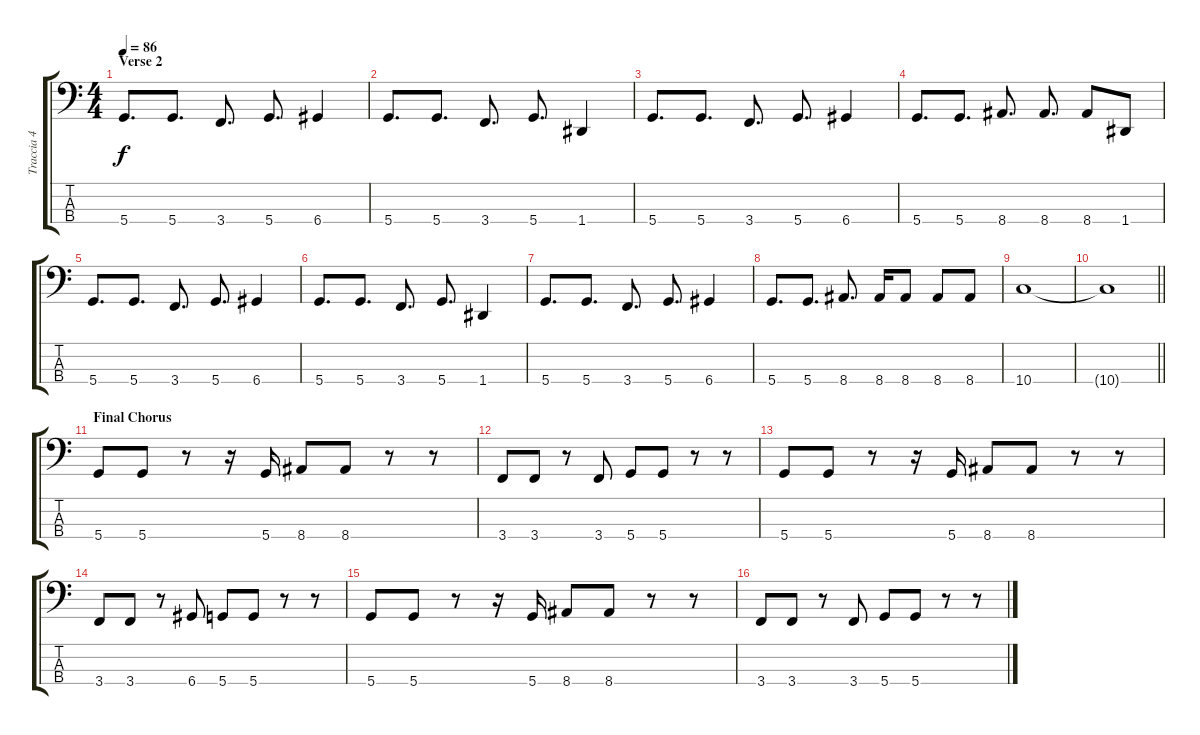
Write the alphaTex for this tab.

\track ("Traccia 4" "Traccia 4") {instrument electricbassfinger}
\staff {score tabs}
\tuning (G2 D2 A1 D1) {hide}
\ts (4 4)
\section ("" "Verse 2")
\tempo 86
\clef f4
\ks c
5.4.8{d dy f} 5.4.8{d} 3.4.8{d} 5.4.8{d} 6.4.4 |
5.4.8{d} 5.4.8{d} 3.4.8{d} 5.4.8{d} 1.4.4 |
5.4.8{d} 5.4.8{d} 3.4.8{d} 5.4.8{d} 6.4.4 |
5.4.8{d} 5.4.8{d} 8.4.8{d} 8.4.8{d} 8.4.8 1.4.8 |
5.4.8{d} 5.4.8{d} 3.4.8{d} 5.4.8{d} 6.4.4 |
5.4.8{d} 5.4.8{d} 3.4.8{d} 5.4.8{d} 1.4.4 |
5.4.8{d} 5.4.8{d} 3.4.8{d} 5.4.8{d} 6.4.4 |
5.4.8{d} 5.4.8{d} 8.4.8{d} 8.4.16 8.4.8 8.4.8 8.4.8 |
10.4.1 |
\barLineRight lightlight
10.4{t}.1 |
\section ("" "Final Chorus")
5.4.8 5.4.8 r.8 r.16 5.4.16 8.4.8 8.4.8 r.8 r.8 |
3.4.8 3.4.8 r.8 3.4.8 5.4.8 5.4.8 r.8 r.8 |
5.4.8 5.4.8 r.8 r.16 5.4.16 8.4.8 8.4.8 r.8 r.8 |
3.4.8 3.4.8 r.8 6.4.8 5.4.8 5.4.8 r.8 r.8 |
5.4.8 5.4.8 r.8 r.16 5.4.16 8.4.8 8.4.8 r.8 r.8 |
3.4.8 3.4.8 r.8 3.4.8 5.4.8 5.4.8 r.8 r.8
